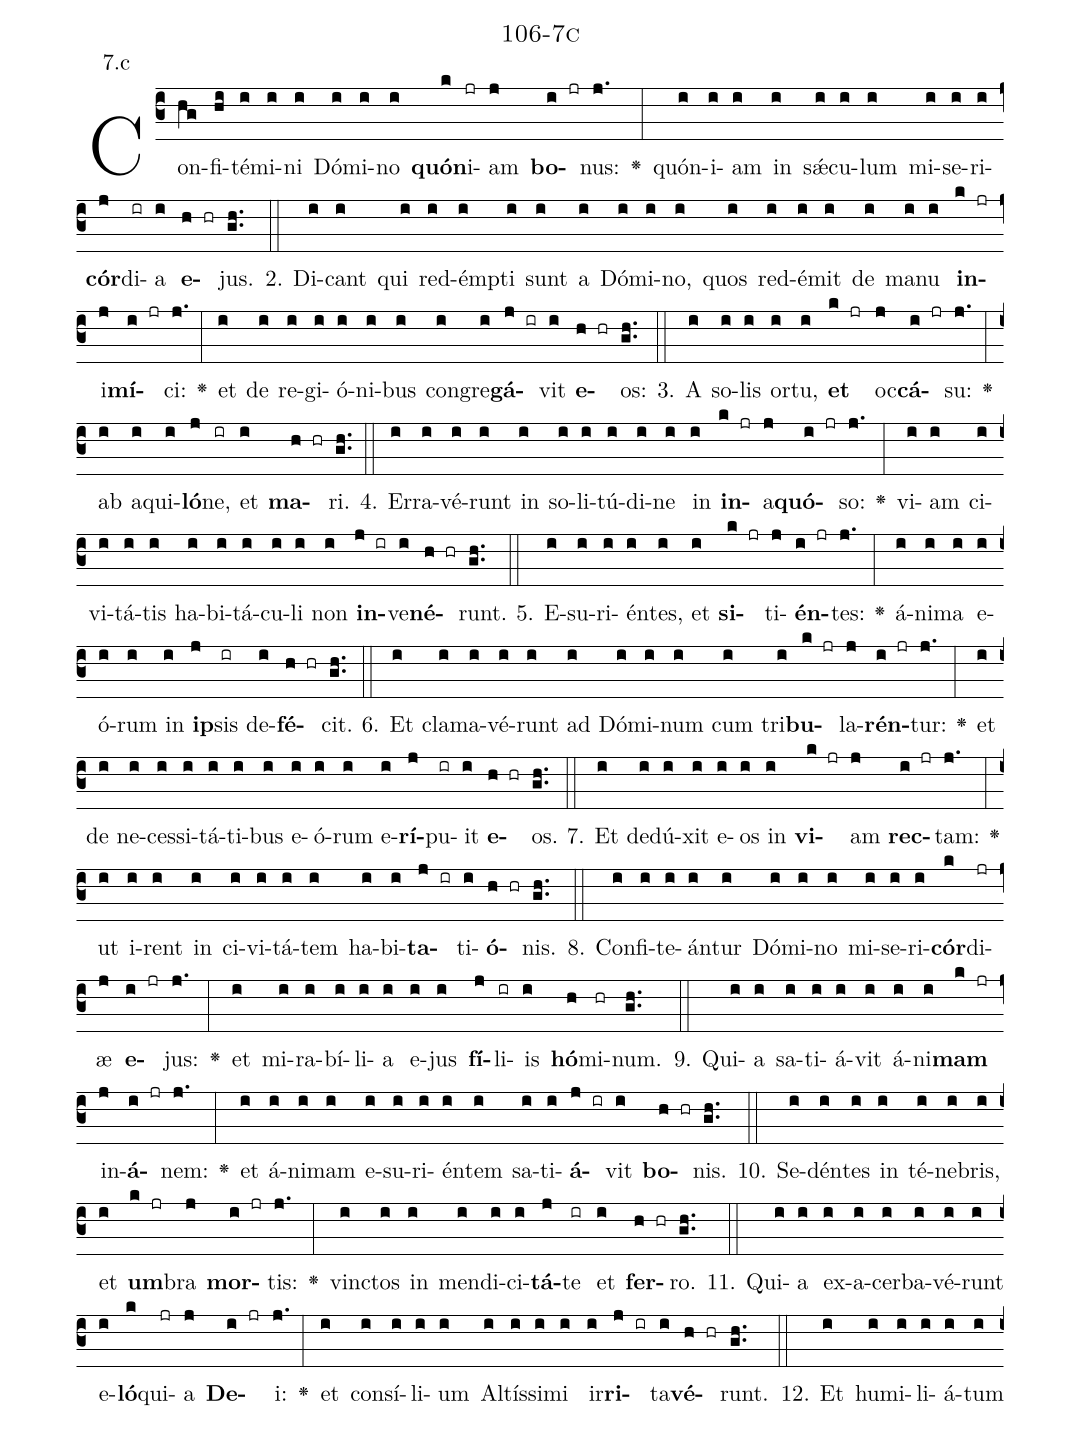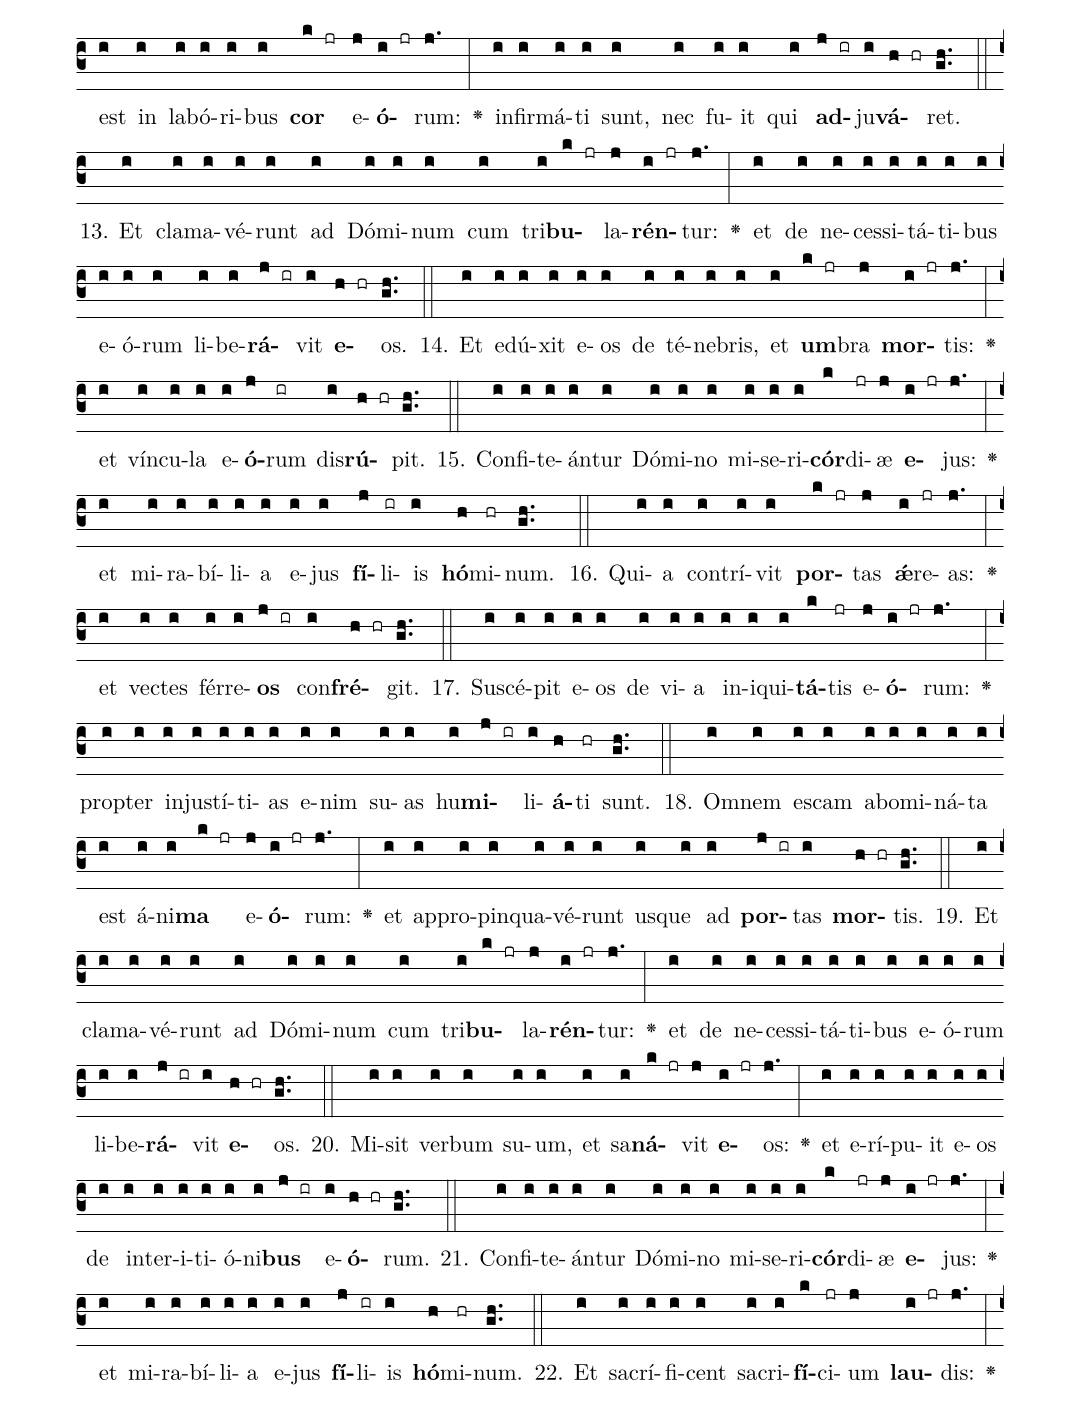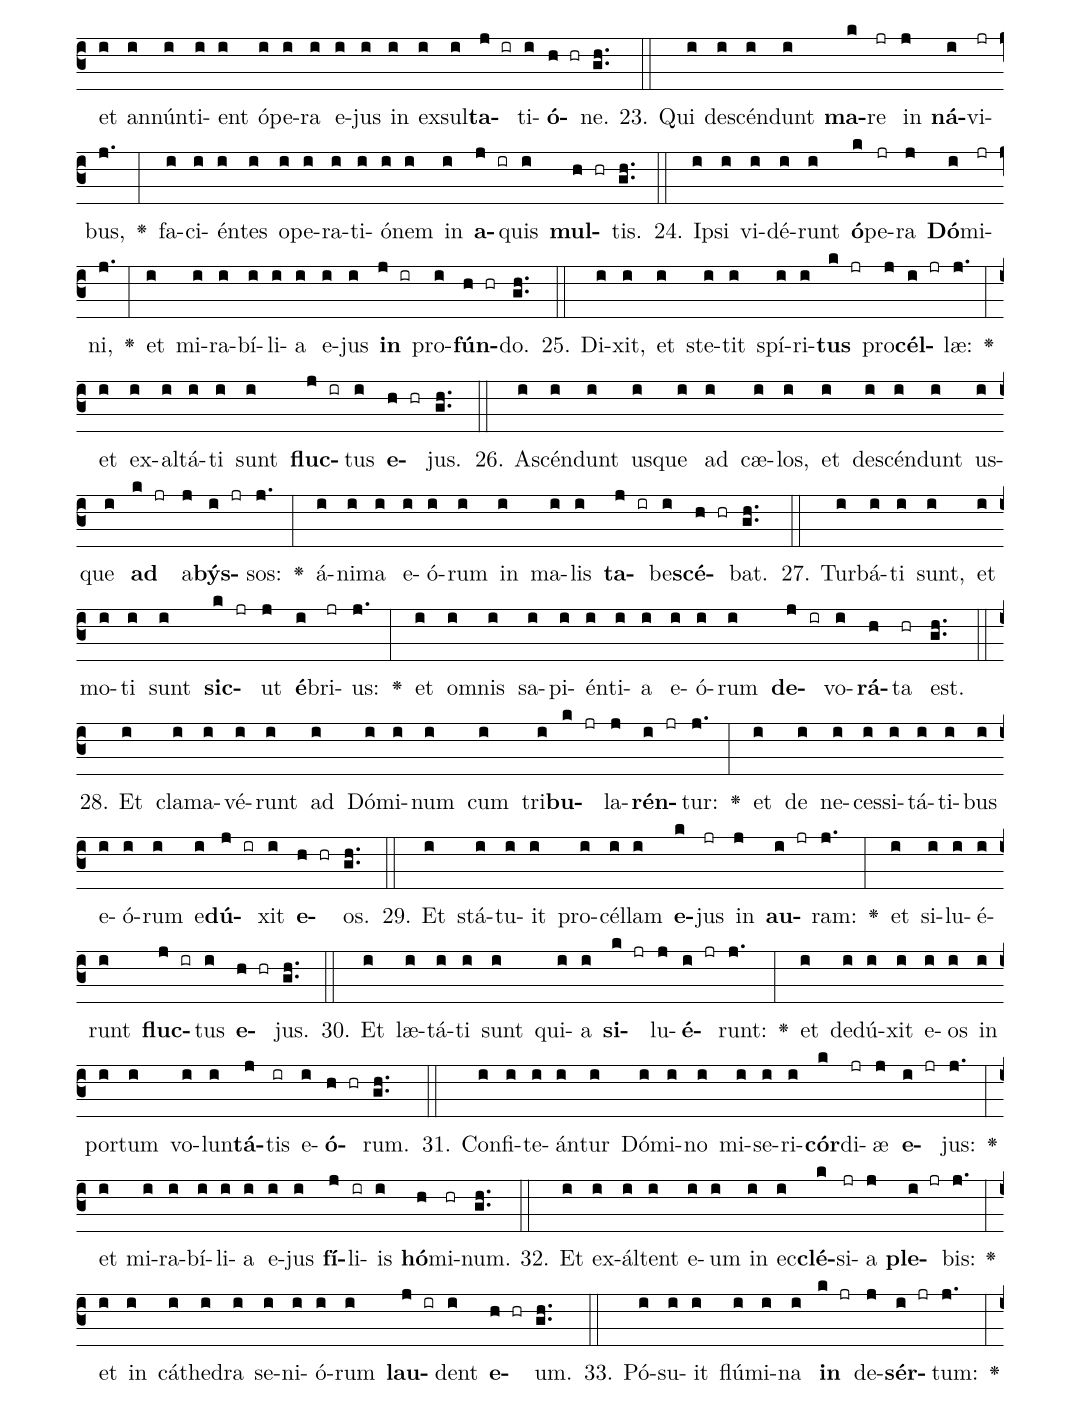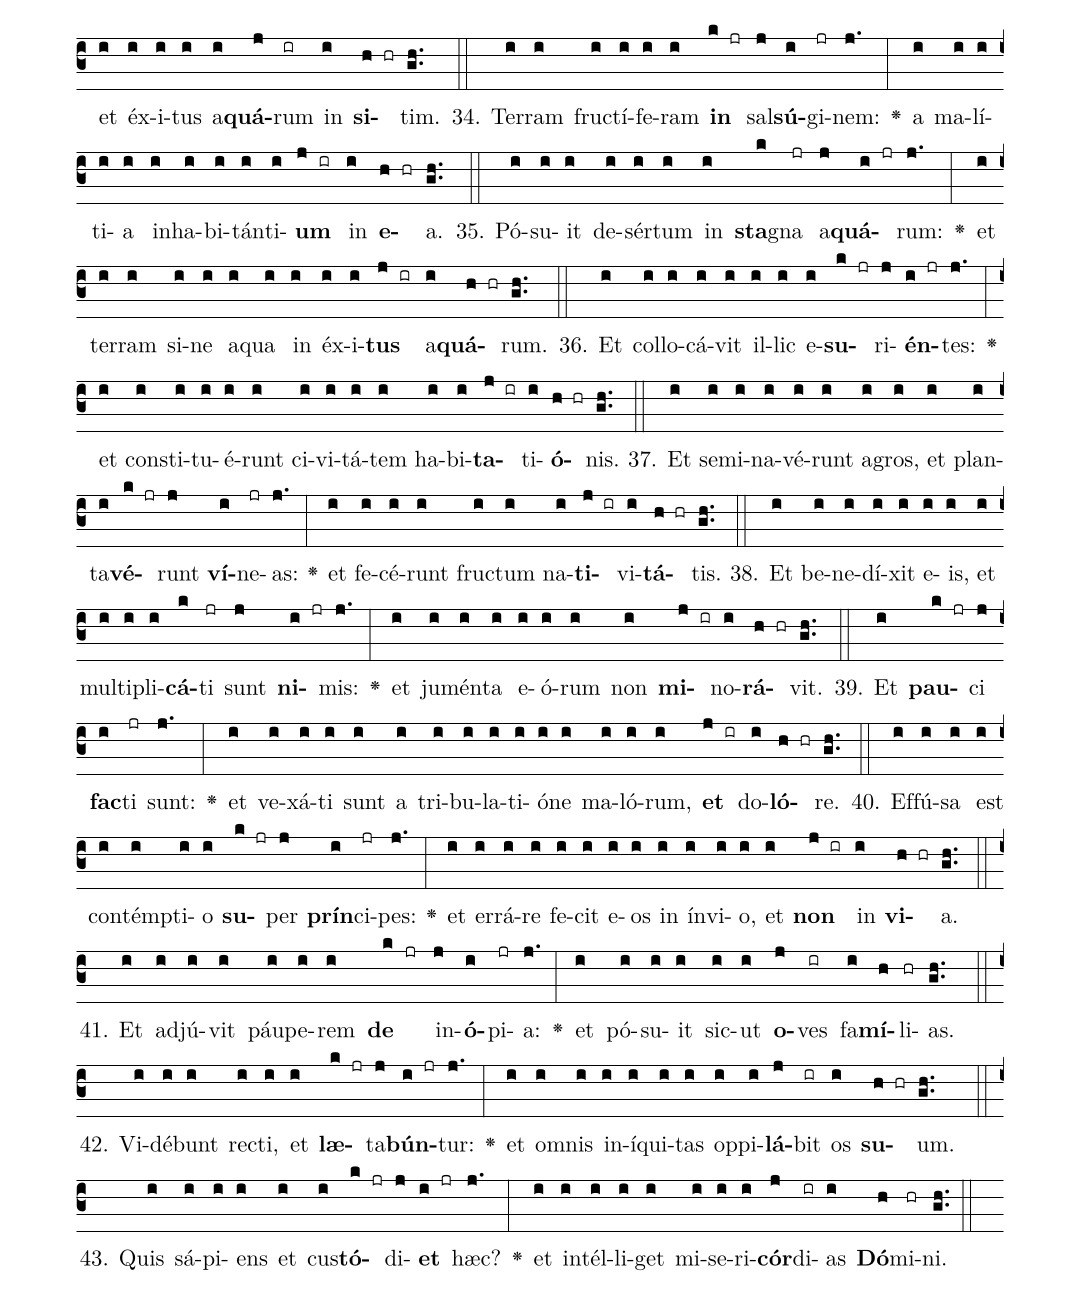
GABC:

name: 106-7c;
annotation: 7.c;
%%
(c3)Con(hg)fi(hi)té(i)mi(i)ni(i) Dó(i)mi(i)no(i) <b>quón</b>(k)i(jr)am(j) <b>bo</b>(i jr)nus:(j.) <v>\greheightstar</v>(:) quón(i)i(i)am(i) in(i) sǽ(i)cu(i)lum(i) mi(i)se(i)ri(i)<b>cór</b>(j)di(ir)a(i) <b>e</b>(h hr)jus.(gh..) (::)
2. Di(i)cant(i) qui(i) red(i)émp(i)ti(i) sunt(i) a(i) Dó(i)mi(i)no,(i) quos(i) red(i)é(i)mit(i) de(i) ma(i)nu(i) <b>in</b>(k jr)i(j)<b>mí</b>(i jr)ci:(j.) <v>\greheightstar</v>(:) et(i) de(i) re(i)gi(i)ó(i)ni(i)bus(i) con(i)gre(i)<b>gá</b>(j ir)vit(i) <b>e</b>(h hr)os:(gh..) (::)
3. A(i) so(i)lis(i) or(i)tu,(i) <b>et</b>(k jr) oc(j)<b>cá</b>(i jr)su:(j.) <v>\greheightstar</v>(:) ab(i) a(i)qui(i)<b>ló</b>(j)ne,(ir) et(i) <b>ma</b>(h hr)ri.(gh..) (::)
4. Er(i)ra(i)vé(i)runt(i) in(i) so(i)li(i)tú(i)di(i)ne(i) in(i) <b>in</b>(k jr)a(j)<b>quó</b>(i jr)so:(j.) <v>\greheightstar</v>(:) vi(i)am(i) ci(i)vi(i)tá(i)tis(i) ha(i)bi(i)tá(i)cu(i)li(i) non(i) <b>in</b>(j ir)ve(i)<b>né</b>(h hr)runt.(gh..) (::)
5. E(i)su(i)ri(i)én(i)tes,(i) et(i) <b>si</b>(k jr)ti(j)<b>én</b>(i jr)tes:(j.) <v>\greheightstar</v>(:) á(i)ni(i)ma(i) e(i)ó(i)rum(i) in(i) <b>ip</b>(j)sis(ir) de(i)<b>fé</b>(h hr)cit.(gh..) (::)
6. Et(i) cla(i)ma(i)vé(i)runt(i) ad(i) Dó(i)mi(i)num(i) cum(i) tri(i)<b>bu</b>(k jr)la(j)<b>rén</b>(i jr)tur:(j.) <v>\greheightstar</v>(:) et(i) de(i) ne(i)ces(i)si(i)tá(i)ti(i)bus(i) e(i)ó(i)rum(i) e(i)<b>rí</b>(j)pu(ir)it(i) <b>e</b>(h hr)os.(gh..) (::)
7. Et(i) de(i)dú(i)xit(i) e(i)os(i) in(i) <b>vi</b>(k jr)am(j) <b>rec</b>(i jr)tam:(j.) <v>\greheightstar</v>(:) ut(i) i(i)rent(i) in(i) ci(i)vi(i)tá(i)tem(i) ha(i)bi(i)<b>ta</b>(j ir)ti(i)<b>ó</b>(h hr)nis.(gh..) (::)
8. Con(i)fi(i)te(i)án(i)tur(i) Dó(i)mi(i)no(i) mi(i)se(i)ri(i)<b>cór</b>(k)di(jr)æ(j) <b>e</b>(i jr)jus:(j.) <v>\greheightstar</v>(:) et(i) mi(i)ra(i)bí(i)li(i)a(i) e(i)jus(i) <b>fí</b>(j)li(ir)is(i) <b>hó</b>(h)mi(hr)num.(gh..) (::)
9. Qui(i)a(i) sa(i)ti(i)á(i)vit(i) á(i)ni(i)<b>mam</b>(k jr) in(j)<b>á</b>(i jr)nem:(j.) <v>\greheightstar</v>(:) et(i) á(i)ni(i)mam(i) e(i)su(i)ri(i)én(i)tem(i) sa(i)ti(i)<b>á</b>(j ir)vit(i) <b>bo</b>(h hr)nis.(gh..) (::)
10. Se(i)dén(i)tes(i) in(i) té(i)ne(i)bris,(i) et(i) <b>um</b>(k jr)bra(j) <b>mor</b>(i jr)tis:(j.) <v>\greheightstar</v>(:) vinc(i)tos(i) in(i) men(i)di(i)ci(i)<b>tá</b>(j)te(ir) et(i) <b>fer</b>(h hr)ro.(gh..) (::)
11. Qui(i)a(i) ex(i)a(i)cer(i)ba(i)vé(i)runt(i) e(i)<b>ló</b>(k)qui(jr)a(j) <b>De</b>(i jr)i:(j.) <v>\greheightstar</v>(:) et(i) con(i)sí(i)li(i)um(i) Al(i)tís(i)si(i)mi(i) ir(i)<b>ri</b>(j ir)ta(i)<b>vé</b>(h hr)runt.(gh..) (::)
12. Et(i) hu(i)mi(i)li(i)á(i)tum(i) est(i) in(i) la(i)bó(i)ri(i)bus(i) <b>cor</b>(k jr) e(j)<b>ó</b>(i jr)rum:(j.) <v>\greheightstar</v>(:) in(i)fir(i)má(i)ti(i) sunt,(i) nec(i) fu(i)it(i) qui(i) <b>ad</b>(j ir)ju(i)<b>vá</b>(h hr)ret.(gh..) (::)
13. Et(i) cla(i)ma(i)vé(i)runt(i) ad(i) Dó(i)mi(i)num(i) cum(i) tri(i)<b>bu</b>(k jr)la(j)<b>rén</b>(i jr)tur:(j.) <v>\greheightstar</v>(:) et(i) de(i) ne(i)ces(i)si(i)tá(i)ti(i)bus(i) e(i)ó(i)rum(i) li(i)be(i)<b>rá</b>(j ir)vit(i) <b>e</b>(h hr)os.(gh..) (::)
14. Et(i) e(i)dú(i)xit(i) e(i)os(i) de(i) té(i)ne(i)bris,(i) et(i) <b>um</b>(k jr)bra(j) <b>mor</b>(i jr)tis:(j.) <v>\greheightstar</v>(:) et(i) vín(i)cu(i)la(i) e(i)<b>ó</b>(j)rum(ir) dis(i)<b>rú</b>(h hr)pit.(gh..) (::)
15. Con(i)fi(i)te(i)án(i)tur(i) Dó(i)mi(i)no(i) mi(i)se(i)ri(i)<b>cór</b>(k)di(jr)æ(j) <b>e</b>(i jr)jus:(j.) <v>\greheightstar</v>(:) et(i) mi(i)ra(i)bí(i)li(i)a(i) e(i)jus(i) <b>fí</b>(j)li(ir)is(i) <b>hó</b>(h)mi(hr)num.(gh..) (::)
16. Qui(i)a(i) con(i)trí(i)vit(i) <b>por</b>(k jr)tas(j) <b>ǽ</b>(i)re(jr)as:(j.) <v>\greheightstar</v>(:) et(i) vec(i)tes(i) fér(i)re(i)<b>os</b>(j ir) con(i)<b>fré</b>(h hr)git.(gh..) (::)
17. Su(i)scé(i)pit(i) e(i)os(i) de(i) vi(i)a(i) in(i)i(i)qui(i)<b>tá</b>(k)tis(jr) e(j)<b>ó</b>(i jr)rum:(j.) <v>\greheightstar</v>(:) prop(i)ter(i) in(i)jus(i)tí(i)ti(i)as(i) e(i)nim(i) su(i)as(i) hu(i)<b>mi</b>(j ir)li(i)<b>á</b>(h)ti(hr) sunt.(gh..) (::)
18. Om(i)nem(i) es(i)cam(i) ab(i)o(i)mi(i)ná(i)ta(i) est(i) á(i)ni(i)<b>ma</b>(k jr) e(j)<b>ó</b>(i jr)rum:(j.) <v>\greheightstar</v>(:) et(i) ap(i)pro(i)pin(i)qua(i)vé(i)runt(i) us(i)que(i) ad(i) <b>por</b>(j ir)tas(i) <b>mor</b>(h hr)tis.(gh..) (::)
19. Et(i) cla(i)ma(i)vé(i)runt(i) ad(i) Dó(i)mi(i)num(i) cum(i) tri(i)<b>bu</b>(k jr)la(j)<b>rén</b>(i jr)tur:(j.) <v>\greheightstar</v>(:) et(i) de(i) ne(i)ces(i)si(i)tá(i)ti(i)bus(i) e(i)ó(i)rum(i) li(i)be(i)<b>rá</b>(j ir)vit(i) <b>e</b>(h hr)os.(gh..) (::)
20. Mi(i)sit(i) ver(i)bum(i) su(i)um,(i) et(i) sa(i)<b>ná</b>(k jr)vit(j) <b>e</b>(i jr)os:(j.) <v>\greheightstar</v>(:) et(i) e(i)rí(i)pu(i)it(i) e(i)os(i) de(i) in(i)ter(i)i(i)ti(i)ó(i)ni(i)<b>bus</b>(j ir) e(i)<b>ó</b>(h hr)rum.(gh..) (::)
21. Con(i)fi(i)te(i)án(i)tur(i) Dó(i)mi(i)no(i) mi(i)se(i)ri(i)<b>cór</b>(k)di(jr)æ(j) <b>e</b>(i jr)jus:(j.) <v>\greheightstar</v>(:) et(i) mi(i)ra(i)bí(i)li(i)a(i) e(i)jus(i) <b>fí</b>(j)li(ir)is(i) <b>hó</b>(h)mi(hr)num.(gh..) (::)
22. Et(i) sa(i)crí(i)fi(i)cent(i) sa(i)cri(i)<b>fí</b>(k)ci(jr)um(j) <b>lau</b>(i jr)dis:(j.) <v>\greheightstar</v>(:) et(i) an(i)nún(i)ti(i)ent(i) ó(i)pe(i)ra(i) e(i)jus(i) in(i) ex(i)sul(i)<b>ta</b>(j ir)ti(i)<b>ó</b>(h hr)ne.(gh..) (::)
23. Qui(i) de(i)scén(i)dunt(i) <b>ma</b>(k)re(jr) in(j) <b>ná</b>(i)vi(jr)bus,(j.) <v>\greheightstar</v>(:) fa(i)ci(i)én(i)tes(i) o(i)pe(i)ra(i)ti(i)ó(i)nem(i) in(i) <b>a</b>(j ir)quis(i) <b>mul</b>(h hr)tis.(gh..) (::)
24. Ip(i)si(i) vi(i)dé(i)runt(i) <b>ó</b>(k)pe(jr)ra(j) <b>Dó</b>(i)mi(jr)ni,(j.) <v>\greheightstar</v>(:) et(i) mi(i)ra(i)bí(i)li(i)a(i) e(i)jus(i) <b>in</b>(j ir) pro(i)<b>fún</b>(h hr)do.(gh..) (::)
25. Di(i)xit,(i) et(i) ste(i)tit(i) spí(i)ri(i)<b>tus</b>(k jr) pro(j)<b>cél</b>(i jr)læ:(j.) <v>\greheightstar</v>(:) et(i) ex(i)al(i)tá(i)ti(i) sunt(i) <b>fluc</b>(j ir)tus(i) <b>e</b>(h hr)jus.(gh..) (::)
26. A(i)scén(i)dunt(i) us(i)que(i) ad(i) cæ(i)los,(i) et(i) de(i)scén(i)dunt(i) us(i)que(i) <b>ad</b>(k jr) a(j)<b>býs</b>(i jr)sos:(j.) <v>\greheightstar</v>(:) á(i)ni(i)ma(i) e(i)ó(i)rum(i) in(i) ma(i)lis(i) <b>ta</b>(j ir)be(i)<b>scé</b>(h hr)bat.(gh..) (::)
27. Tur(i)bá(i)ti(i) sunt,(i) et(i) mo(i)ti(i) sunt(i) <b>sic</b>(k jr)ut(j) <b>é</b>(i)bri(jr)us:(j.) <v>\greheightstar</v>(:) et(i) om(i)nis(i) sa(i)pi(i)én(i)ti(i)a(i) e(i)ó(i)rum(i) <b>de</b>(j ir)vo(i)<b>rá</b>(h)ta(hr) est.(gh..) (::)
28. Et(i) cla(i)ma(i)vé(i)runt(i) ad(i) Dó(i)mi(i)num(i) cum(i) tri(i)<b>bu</b>(k jr)la(j)<b>rén</b>(i jr)tur:(j.) <v>\greheightstar</v>(:) et(i) de(i) ne(i)ces(i)si(i)tá(i)ti(i)bus(i) e(i)ó(i)rum(i) e(i)<b>dú</b>(j ir)xit(i) <b>e</b>(h hr)os.(gh..) (::)
29. Et(i) stá(i)tu(i)it(i) pro(i)cél(i)lam(i) <b>e</b>(k)jus(jr) in(j) <b>au</b>(i jr)ram:(j.) <v>\greheightstar</v>(:) et(i) si(i)lu(i)é(i)runt(i) <b>fluc</b>(j ir)tus(i) <b>e</b>(h hr)jus.(gh..) (::)
30. Et(i) læ(i)tá(i)ti(i) sunt(i) qui(i)a(i) <b>si</b>(k jr)lu(j)<b>é</b>(i jr)runt:(j.) <v>\greheightstar</v>(:) et(i) de(i)dú(i)xit(i) e(i)os(i) in(i) por(i)tum(i) vo(i)lun(i)<b>tá</b>(j)tis(ir) e(i)<b>ó</b>(h hr)rum.(gh..) (::)
31. Con(i)fi(i)te(i)án(i)tur(i) Dó(i)mi(i)no(i) mi(i)se(i)ri(i)<b>cór</b>(k)di(jr)æ(j) <b>e</b>(i jr)jus:(j.) <v>\greheightstar</v>(:) et(i) mi(i)ra(i)bí(i)li(i)a(i) e(i)jus(i) <b>fí</b>(j)li(ir)is(i) <b>hó</b>(h)mi(hr)num.(gh..) (::)
32. Et(i) ex(i)ál(i)tent(i) e(i)um(i) in(i) ec(i)<b>clé</b>(k)si(jr)a(j) <b>ple</b>(i jr)bis:(j.) <v>\greheightstar</v>(:) et(i) in(i) cá(i)the(i)dra(i) se(i)ni(i)ó(i)rum(i) <b>lau</b>(j ir)dent(i) <b>e</b>(h hr)um.(gh..) (::)
33. Pó(i)su(i)it(i) flú(i)mi(i)na(i) <b>in</b>(k jr) de(j)<b>sér</b>(i jr)tum:(j.) <v>\greheightstar</v>(:) et(i) éx(i)i(i)tus(i) a(i)<b>quá</b>(j)rum(ir) in(i) <b>si</b>(h hr)tim.(gh..) (::)
34. Ter(i)ram(i) fruc(i)tí(i)fe(i)ram(i) <b>in</b>(k jr) sal(j)<b>sú</b>(i)gi(jr)nem:(j.) <v>\greheightstar</v>(:) a(i) ma(i)lí(i)ti(i)a(i) in(i)ha(i)bi(i)tán(i)ti(i)<b>um</b>(j ir) in(i) <b>e</b>(h hr)a.(gh..) (::)
35. Pó(i)su(i)it(i) de(i)sér(i)tum(i) in(i) <b>sta</b>(k)gna(jr) a(j)<b>quá</b>(i jr)rum:(j.) <v>\greheightstar</v>(:) et(i) ter(i)ram(i) si(i)ne(i) a(i)qua(i) in(i) éx(i)i(i)<b>tus</b>(j ir) a(i)<b>quá</b>(h hr)rum.(gh..) (::)
36. Et(i) col(i)lo(i)cá(i)vit(i) il(i)lic(i) e(i)<b>su</b>(k jr)ri(j)<b>én</b>(i jr)tes:(j.) <v>\greheightstar</v>(:) et(i) con(i)sti(i)tu(i)é(i)runt(i) ci(i)vi(i)tá(i)tem(i) ha(i)bi(i)<b>ta</b>(j ir)ti(i)<b>ó</b>(h hr)nis.(gh..) (::)
37. Et(i) se(i)mi(i)na(i)vé(i)runt(i) a(i)gros,(i) et(i) plan(i)ta(i)<b>vé</b>(k jr)runt(j) <b>ví</b>(i)ne(jr)as:(j.) <v>\greheightstar</v>(:) et(i) fe(i)cé(i)runt(i) fruc(i)tum(i) na(i)<b>ti</b>(j ir)vi(i)<b>tá</b>(h hr)tis.(gh..) (::)
38. Et(i) be(i)ne(i)dí(i)xit(i) e(i)is,(i) et(i) mul(i)ti(i)pli(i)<b>cá</b>(k)ti(jr) sunt(j) <b>ni</b>(i jr)mis:(j.) <v>\greheightstar</v>(:) et(i) ju(i)mén(i)ta(i) e(i)ó(i)rum(i) non(i) <b>mi</b>(j ir)no(i)<b>rá</b>(h hr)vit.(gh..) (::)
39. Et(i) <b>pau</b>(k jr)ci(j) <b>fac</b>(i)ti(jr) sunt:(j.) <v>\greheightstar</v>(:) et(i) ve(i)xá(i)ti(i) sunt(i) a(i) tri(i)bu(i)la(i)ti(i)ó(i)ne(i) ma(i)ló(i)rum,(i) <b>et</b>(j ir) do(i)<b>ló</b>(h hr)re.(gh..) (::)
40. Ef(i)fú(i)sa(i) est(i) con(i)témp(i)ti(i)o(i) <b>su</b>(k jr)per(j) <b>prín</b>(i)ci(jr)pes:(j.) <v>\greheightstar</v>(:) et(i) er(i)rá(i)re(i) fe(i)cit(i) e(i)os(i) in(i) ín(i)vi(i)o,(i) et(i) <b>non</b>(j ir) in(i) <b>vi</b>(h hr)a.(gh..) (::)
41. Et(i) ad(i)jú(i)vit(i) páu(i)pe(i)rem(i) <b>de</b>(k jr) in(j)<b>ó</b>(i)pi(jr)a:(j.) <v>\greheightstar</v>(:) et(i) pó(i)su(i)it(i) sic(i)ut(i) <b>o</b>(j)ves(ir) fa(i)<b>mí</b>(h)li(hr)as.(gh..) (::)
42. Vi(i)dé(i)bunt(i) rec(i)ti,(i) et(i) <b>læ</b>(k jr)ta(j)<b>bún</b>(i jr)tur:(j.) <v>\greheightstar</v>(:) et(i) om(i)nis(i) in(i)í(i)qui(i)tas(i) op(i)pi(i)<b>lá</b>(j)bit(ir) os(i) <b>su</b>(h hr)um.(gh..) (::)
43. Quis(i) sá(i)pi(i)ens(i) et(i) cus(i)<b>tó</b>(k jr)di(j)<b>et</b>(i jr) hæc?(j.) <v>\greheightstar</v>(:) et(i) in(i)tél(i)li(i)get(i) mi(i)se(i)ri(i)<b>cór</b>(j)di(ir)as(i) <b>Dó</b>(h)mi(hr)ni.(gh..) (::)
